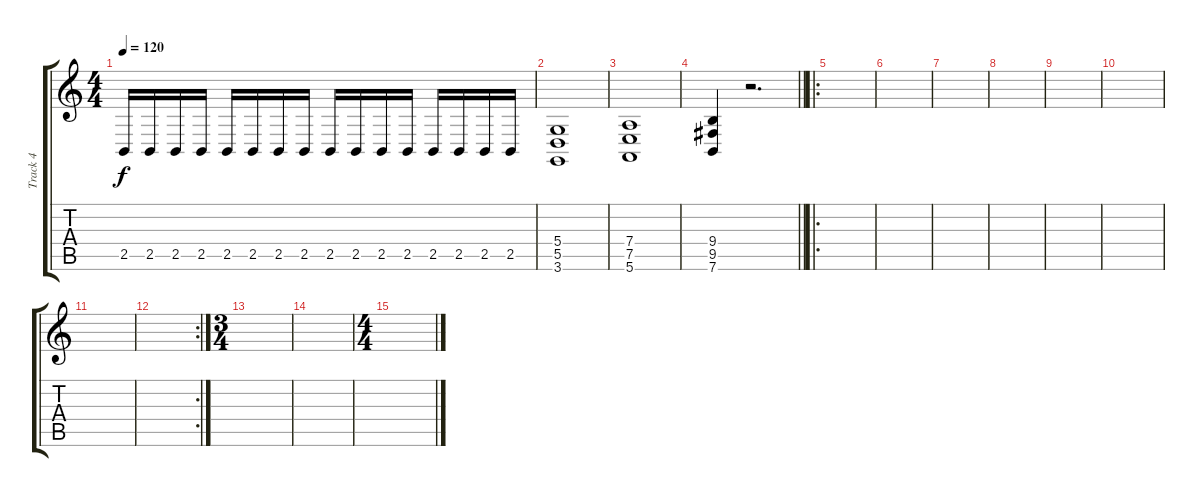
\track ("Track 4" "Track 4") {instrument reedorgan}
\staff {score tabs}
\tuning (E4 B3 G3 D3 A2 E2) {hide}
\ts (4 4)
\tempo 120
\clef g2
\ks c
2.5.16{dy f} 2.5.16 2.5.16 2.5.16 2.5.16 2.5.16 2.5.16 2.5.16 2.5.16 2.5.16 2.5.16 2.5.16 2.5.16 2.5.16 2.5.16 2.5.16 |
(5.4 5.5 3.6).1 |
(7.4 7.5 5.6).1 |
\barLineRight lightlight
(9.4 9.5 7.6).4 r.2{d} |
\ro
|
|
|
|
|
|
|
\rc 2
|
\ts (3 4)
|
|
\ts (4 4)
